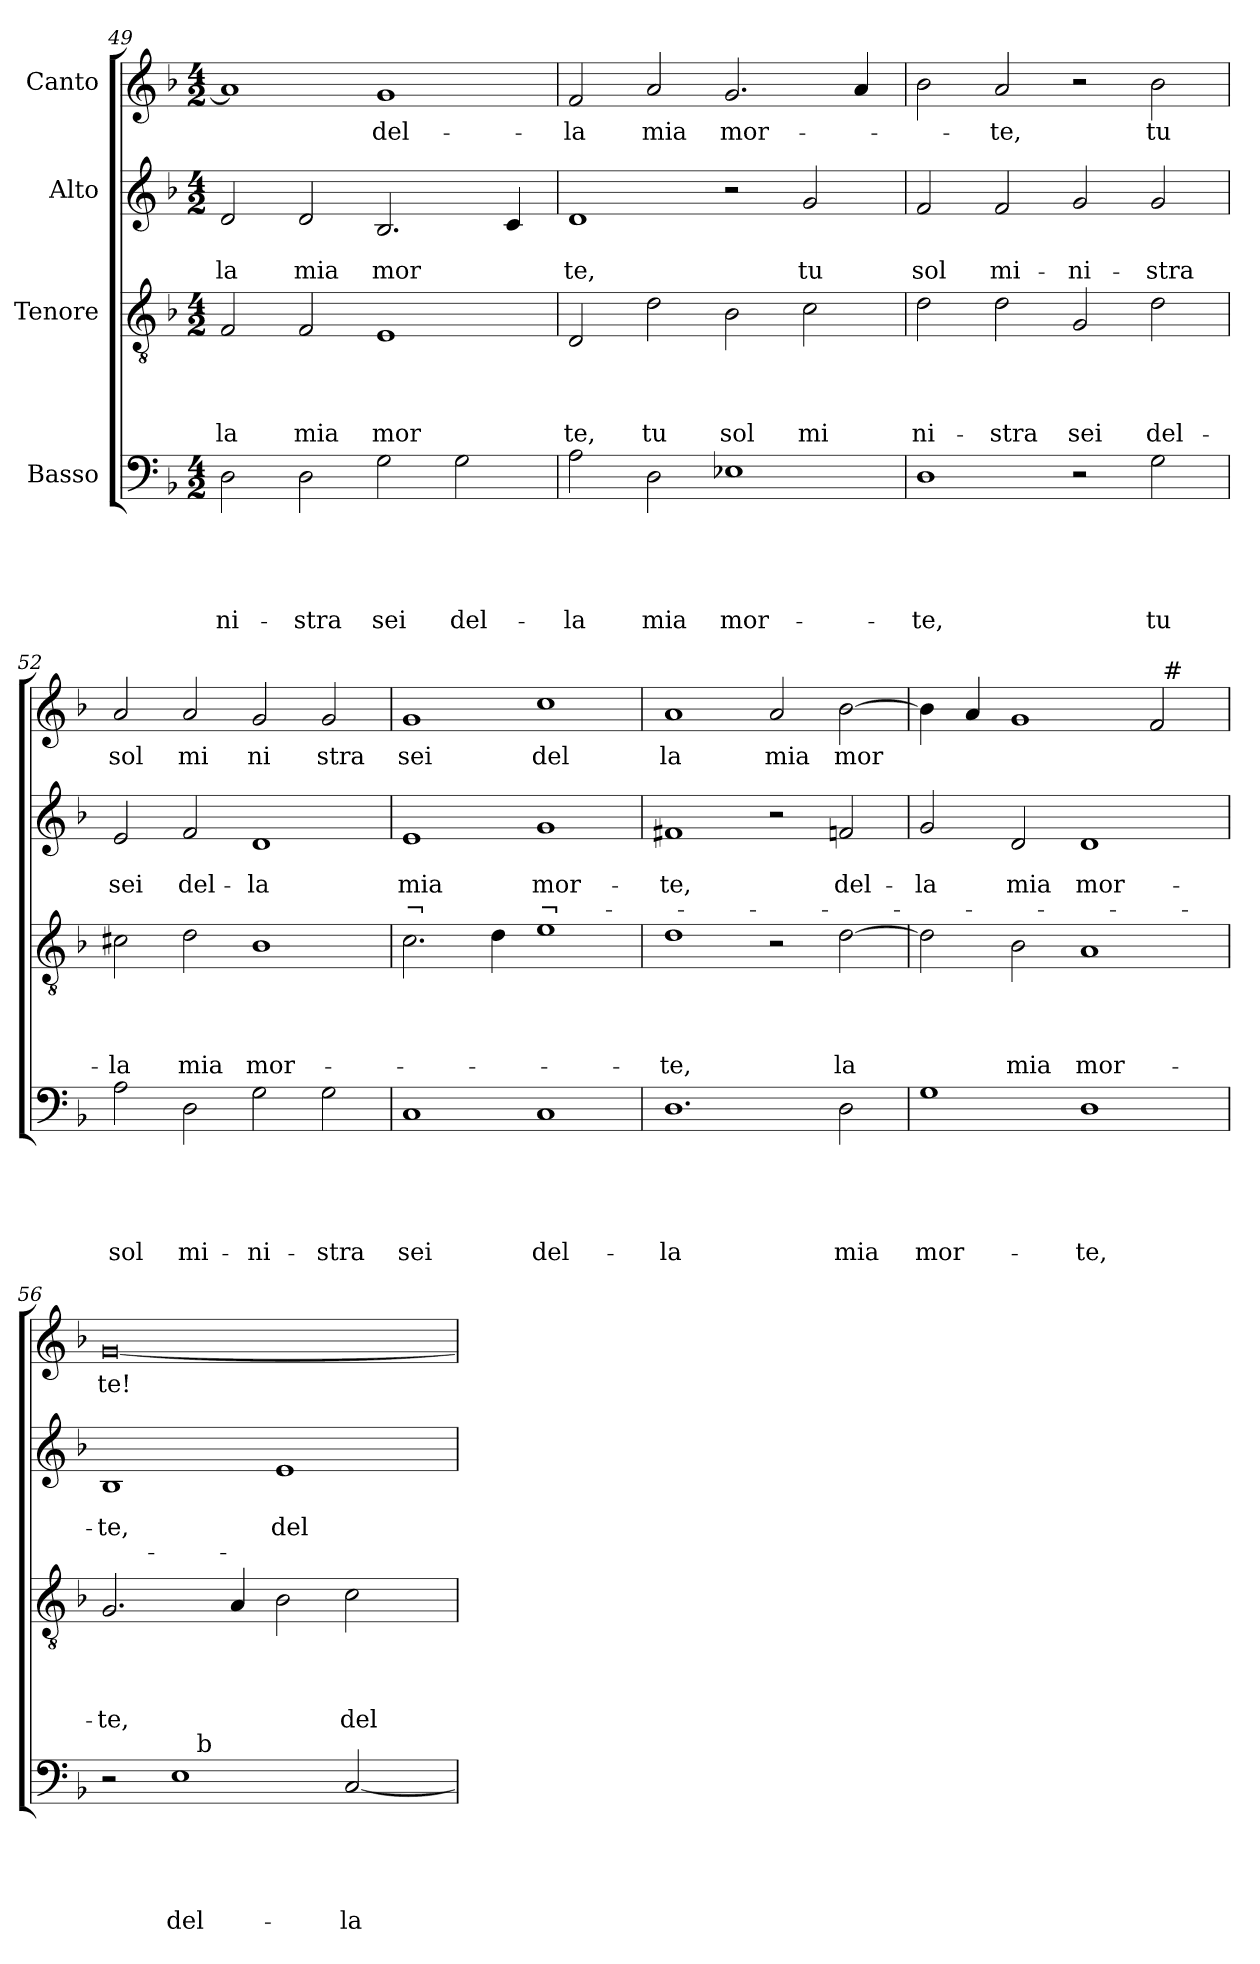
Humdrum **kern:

**kern	**text	**text	**text	**text	**text	**kern	**text	**text	**text	**text	**kern	**text	**text	**text	**kern	**text
*part4	*part4	*part4	*part4	*part4	*part4	*part3	*part3	*part3	*part3	*part3	*part2	*part2	*part2	*part2	*part1	*part1
*staff4	*staff4	*staff4	*staff4	*staff4	*staff4	*staff3	*staff3	*staff3	*staff3	*staff3	*staff2	*staff2	*staff2	*staff2	*staff1	*staff1
*I"Basso	*	*	*	*	*	*I"Tenore	*	*	*	*	*I"Alto	*	*	*	*I"Canto	*
*clefF4	*	*	*	*	*	*clefGv2	*	*	*	*	*clefG2	*	*	*	*clefG2	*
*ITrd-3c-5	*	*	*	*	*	*ITrd-3c-5	*	*	*	*	*ITrd-3c-5	*	*	*	*	*
*k[b-e-]	*	*	*	*	*	*k[b-e-]	*	*	*	*	*k[b-e-]	*	*	*	*k[b-]	*
*B-:	*	*	*	*	*	*B-:	*	*	*	*	*B-:	*	*	*	*F:	*
*M4/2	*	*	*	*	*	*M4/2	*	*	*	*	*M4/2	*	*	*	*M4/2	*
=49	=49	=49	=49	=49	=49	=49	=49	=49	=49	=49	=49	=49	=49	=49	=49	=49
!	!	!	!	!	!LO:LY:b	!	!	!	!	!LO:LY:b	!	!	!LO:LY:b	!	!	!
2G\	.	.	.	.	-ni-	2B-/	.	.	.	la	2g/	.	la	.	1a]	.
!	!	!	!	!	!LO:LY:b	!	!	!	!	!LO:LY:b	!	!	!LO:LY:b	!	!	!
2G\	.	.	.	.	-stra	2B-/	.	.	.	mia	2g/	.	mia	.	.	.
!	!	!	!	!	!LO:LY:b	!	!	!	!	!LO:LY:b	!	!	!LO:LY:b	!	!	!LO:LY:b
2c\	.	.	.	.	sei	1A	.	.	.	mor	2.e-/	.	mor	.	1g	del-
!	!	!	!	!	!LO:LY:b	!	!	!	!	!	!	!	!	!	!	!
2c\	.	.	.	.	del-	.	.	.	.	.	.	.	.	.	.	.
.	.	.	.	.	.	.	.	.	.	.	4f/	.	.	.	.	.
=50	=50	=50	=50	=50	=50	=50	=50	=50	=50	=50	=50	=50	=50	=50	=50	=50
!	!	!	!	!	!LO:LY:b	!	!	!	!	!LO:LY:b	!	!	!LO:LY:b	!	!	!LO:LY:b
2d\	.	.	.	.	-la	2G/	.	.	.	te,	1g	.	te,	.	2f/	-la
!	!	!	!	!	!LO:LY:b	!	!	!	!	!LO:LY:b	!	!	!	!	!	!LO:LY:b
2G\	.	.	.	.	mia	2g\	.	.	.	tu	.	.	.	.	2a/	mia
!	!	!	!	!	!LO:LY:b	!	!	!	!	!LO:LY:b	!	!	!	!	!	!LO:LY:b
1A-X	.	.	.	.	mor-	2e-\	.	.	.	sol	2r	.	.	.	2.g/	mor-
!	!	!	!	!	!	!	!	!	!	!LO:LY:b	!	!	!LO:LY:b	!	!	!
.	.	.	.	.	.	2f\	.	.	.	mi	2cc/	.	tu	.	.	.
.	.	.	.	.	.	.	.	.	.	.	.	.	.	.	4a</	.
!!LO:PB:g=z
=51	=51	=51	=51	=51	=51	=51	=51	=51	=51	=51	=51	=51	=51	=51	=51	=51
!	!	!	!	!	!LO:LY:b	!	!	!	!	!LO:LY:b	!	!	!LO:LY:b	!	!	!
1G	.	.	.	.	-te,	2g\	.	.	.	ni-	2b-/	.	sol	.	2b-\	.
!	!	!	!	!	!	!	!	!	!	!LO:LY:b	!	!	!LO:LY:b	!	!	!LO:LY:b
.	.	.	.	.	.	2g\	.	.	.	-stra	2b-/	.	mi-	.	2a/	-te,
!	!	!	!	!	!	!	!	!	!	!LO:LY:b	!	!	!LO:LY:b	!	!	!
2r	.	.	.	.	.	2c/	.	.	.	sei	2cc/	.	-ni-	.	2r	.
!	!	!	!	!	!LO:LY:b	!	!	!	!	!LO:LY:b	!	!	!LO:LY:b	!	!	!LO:LY:b
2c\	.	.	.	.	tu	2g\	.	.	.	del-	2cc/	.	-stra	.	2b-\	tu
=52	=52	=52	=52	=52	=52	=52	=52	=52	=52	=52	=52	=52	=52	=52	=52	=52
!	!	!	!	!	!LO:LY:b	!	!	!	!	!LO:LY:b	!	!	!LO:LY:b	!	!	!LO:LY:b
2d\	.	.	.	.	sol	2f#X\	.	.	.	-la	2a/	.	sei	.	2a/	sol
!	!	!	!	!	!LO:LY:b	!	!	!	!	!LO:LY:b	!	!	!LO:LY:b	!	!	!LO:LY:b
2G\	.	.	.	.	mi-	2g\	.	.	.	mia	2b-/	.	del-	.	2a/	mi
!	!	!	!	!	!LO:LY:b	!	!	!	!	!LO:LY:b	!	!	!LO:LY:b	!	!	!LO:LY:b
2c\	.	.	.	.	-ni-	1e-	.	.	.	mor-	1g	.	-la	.	2g/	ni
!	!	!	!	!	!LO:LY:b	!	!	!	!	!	!	!	!	!	!	!LO:LY:b
2c\	.	.	.	.	-stra	.	.	.	.	.	.	.	.	.	2g/	stra
=53	=53	=53	=53	=53	=53	=53	=53	=53	=53	=53	=53	=53	=53	=53	=53	=53
!	!	!	!	!	!LO:LY:b	!	!	!	!	!	!	!	!LO:LY:b	!LO:LY:b	!	!LO:LY:b
1F	.	.	.	.	sei	2.f\	.	.	.	.	1a	.	mia	¬	1g	sei
.	.	.	.	.	.	4g\	.	.	.	.	.	.	.	.	.	.
!	!	!	!	!	!LO:LY:b	!	!	!	!	!	!	!	!LO:LY:b	!LO:LY:b	!	!LO:LY:b
1F	.	.	.	.	del-	1a	.	.	.	.	1cc	.	mor-	¬-	1cc	del
=54	=54	=54	=54	=54	=54	=54	=54	=54	=54	=54	=54	=54	=54	=54	=54	=54
!	!	!	!	!	!LO:LY:b	!	!	!	!	!LO:LY:b	!	!	!LO:LY:b	!	!	!LO:LY:b
1.G	.	.	.	.	-la	1g	.	.	.	-te,	1bn	.	-te,	.	1a	la
!	!	!	!	!	!	!	!	!	!	!	!	!	!	!	!	!LO:LY:b
.	.	.	.	.	.	2r	.	.	.	.	2r	.	.	.	2a/	mia
!	!	!	!	!	!LO:LY:b	!	!	!	!	!LO:LY:b	!	!	!LO:LY:b	!	!	!LO:LY:b
2G\	.	.	.	.	mia	[>2g\	.	.	.	la	2b-X/	.	del-	.	[>2b-\	mor
=55	=55	=55	=55	=55	=55	=55	=55	=55	=55	=55	=55	=55	=55	=55	=55	=55
!	!	!	!	!	!LO:LY:b	!	!	!	!	!	!	!	!LO:LY:b	!	!	!
*	*	*	*	*	*	*	*	*	*	*	*	*	*	*	*^	*
1c	.	.	.	.	mor-	2g\]	.	.	.	.	2cc/	.	-la	.	4b-\]	1ryy	.
.	.	.	.	.	.	.	.	.	.	.	.	.	.	.	4a/	.	.
!	!	!	!	!	!	!	!	!	!	!LO:LY:b	!	!	!LO:LY:b	!	!	!	!
.	.	.	.	.	.	2e-\	.	.	.	mia	2g/	.	mia	.	1g	.	.
!	!	!	!	!	!LO:LY:b	!	!	!	!	!LO:LY:b	!	!	!LO:LY:b	!	!	!	!
1G	.	.	.	.	-te,	1d	.	.	.	mor-	1g	.	mor-	.	.	2ryy	.
.	.	.	.	.	.	.	.	.	.	.	.	.	.	.	2f/	32ryy	.
!	!	!	!	!	!	!	!	!	!	!	!	!	!	!	!	!LO:TX:a:t=#	!
.	.	.	.	.	.	.	.	.	.	.	.	.	.	.	.	4...ryy	.
=56	=56	=56	=56	=56	=56	=56	=56	=56	=56	=56	=56	=56	=56	=56	=56	=56	=56
!	!	!	!	!	!	!	!	!	!	!LO:LY:b	!	!	!LO:LY:b	!	!	!	!LO:LY:b
*^	*	*	*	*	*	*	*	*	*	*	*	*	*	*	*v	*v	*
2r	2ryy	.	.	.	.	.	2.c/	.	.	.	-te,	1e-	.	-te,	.	[<0g	te!
!	!	!	!	!	!	!LO:LY:b	!	!	!	!	!	!	!	!	!	!	!
1A	16.ryy	.	.	.	.	del-	.	.	.	.	.	.	.	.	.	.	.
!	!LO:TX:a:t=b	!	!	!	!	!	!	!	!	!	!	!	!	!	!	!	!
.	1ryy	.	.	.	.	.	.	.	.	.	.	.	.	.	.	.	.
.	.	.	.	.	.	.	4d/	.	.	.	.	.	.	.	.	.	.
!	!	!	!	!	!	!	!	!	!	!	!	!	!	!LO:LY:b	!	!	!
.	.	.	.	.	.	.	2e-\	.	.	.	.	1a	.	del-	.	.	.
!	!	!	!	!	!	!LO:LY:b	!	!	!	!	!LO:LY:b	!	!	!	!	!	!
[<2F/	.	.	.	.	.	-la	2f\	.	.	.	del-	.	.	.	.	.	.
.	4ryy	.	.	.	.	.	.	.	.	.	.	.	.	.	.	.	.
.	8ryy	.	.	.	.	.	.	.	.	.	.	.	.	.	.	.	.
.	32ryy	.	.	.	.	.	.	.	.	.	.	.	.	.	.	.	.
*v	*v	*	*	*	*	*	*	*	*	*	*	*	*	*	*	*	*
=	=	=	=	=	=	=	=	=	=	=	=	=	=	=	=	=
*-	*-	*-	*-	*-	*-	*-	*-	*-	*-	*-	*-	*-	*-	*-	*-	*-
